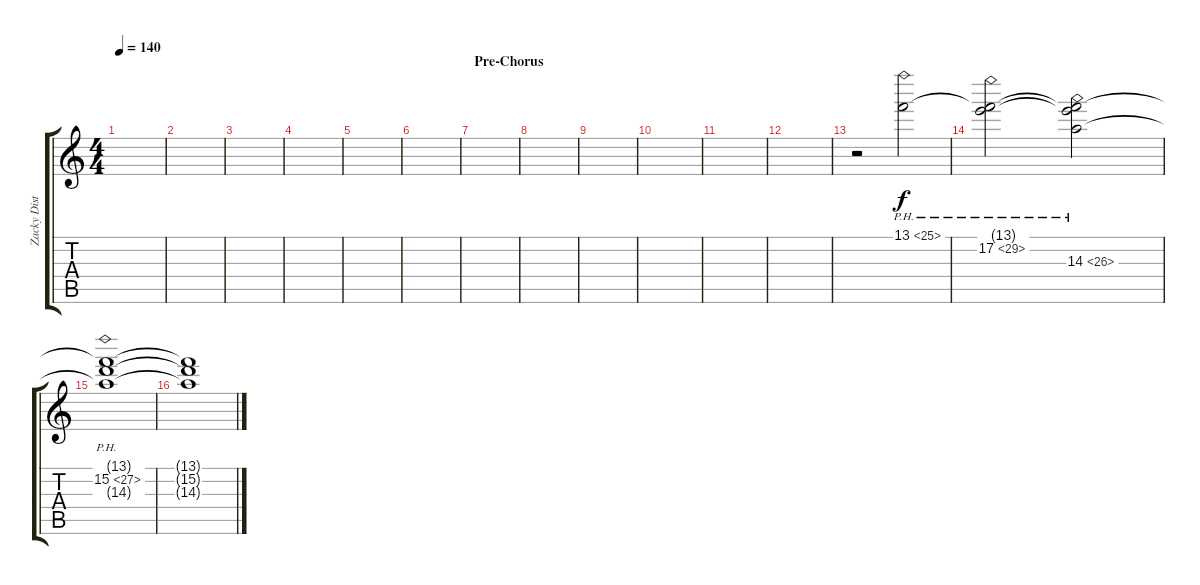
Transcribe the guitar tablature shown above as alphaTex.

\track ("Zacky Distortion" "Zacky Dist") {instrument overdrivenguitar}
\staff {score tabs}
\tuning (E4 B3 G3 D3 A2 D2) {hide}
\ts (4 4)
\tempo 140
\clef g2
\ks c
|
|
|
|
|
|
\section ("" "Pre-Chorus")
|
|
|
|
|
|
r.2 13.1{ph 12}.2 |
(13.1{t} 17.2{ph 12}).2 (13.1{t} 17.2{t} 14.3{ph 12}).2 |
(13.1{t} 15.2{ph 12} 14.3{t}).1{volume 2} |
(13.1{t} 15.2{t} 14.3{t}).1
